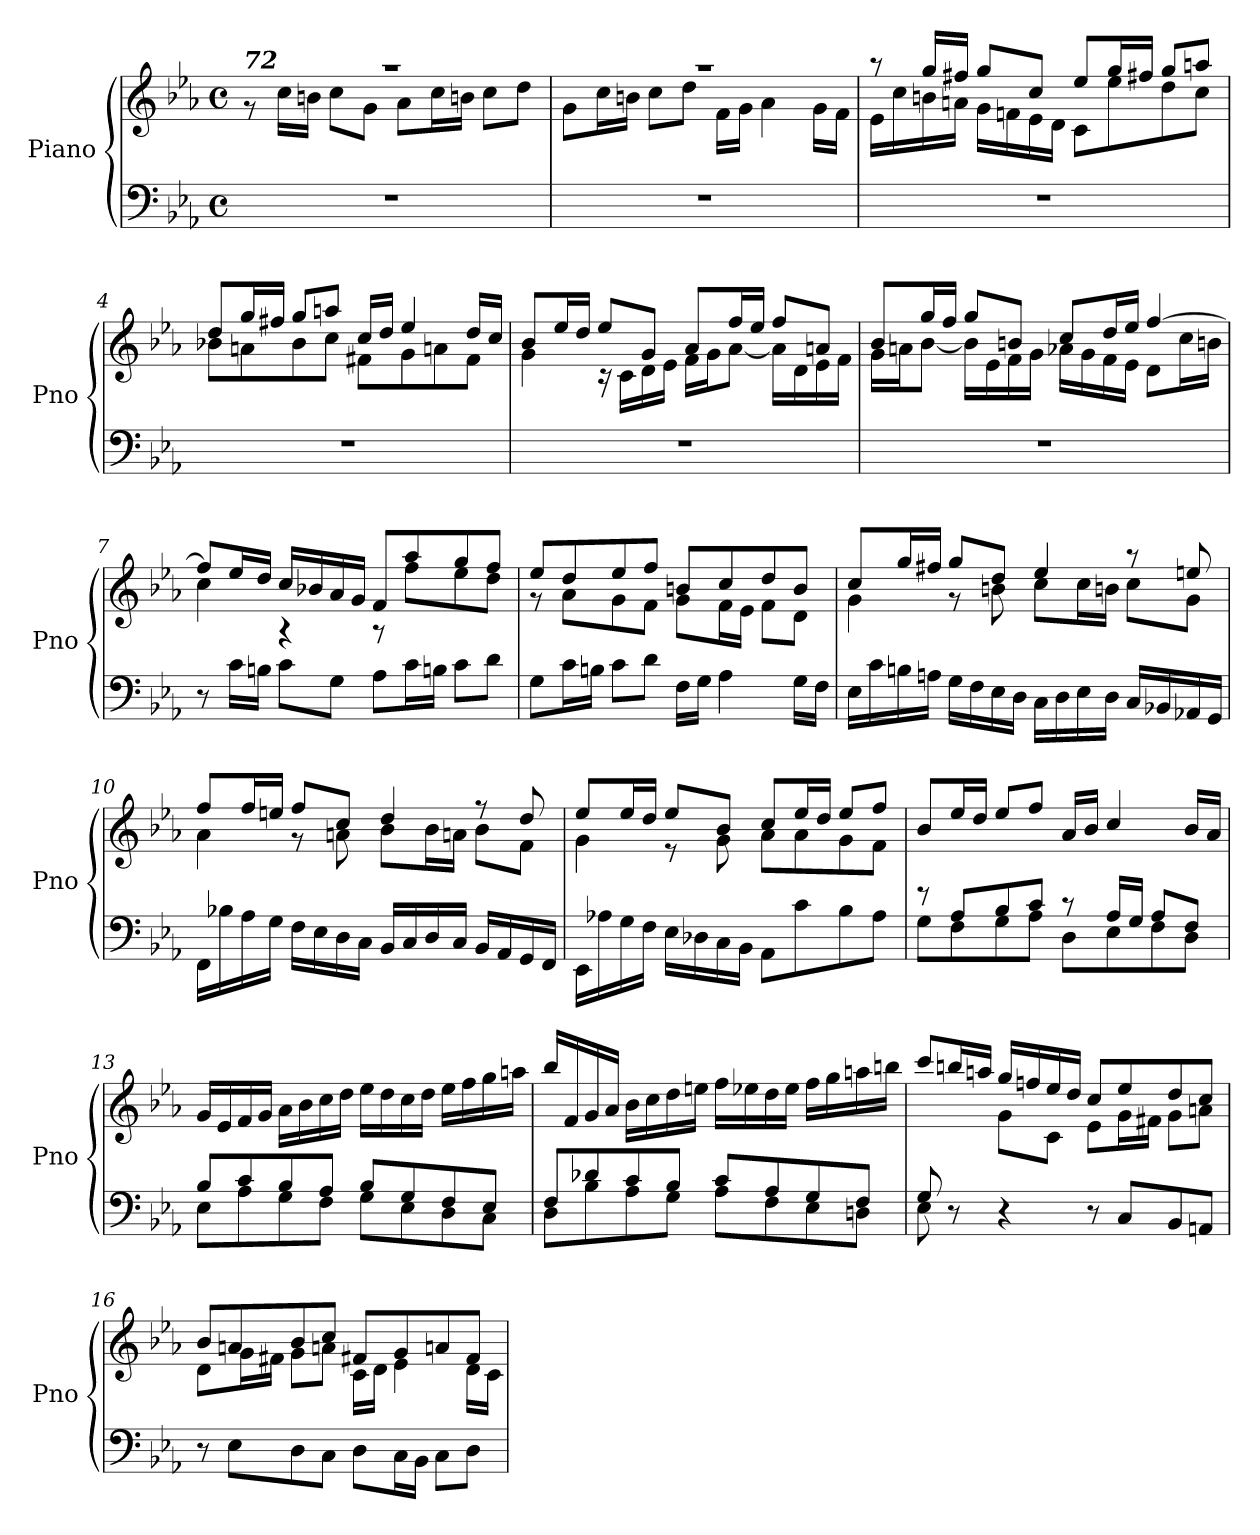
**kern	**kern
*part1	*part1
*staff2	*staff1
*I"Piano	*
*I'Pno	*
*clefF4	*clefG2
*k[b-e-a-]	*k[b-e-a-]
*M4/4	*M4/4
*met(c)	*met(c)
=1	=1
*	*^
!	!LO:TX:a:Bi:t=72	!
1r	1r	8r
.	.	16cc\LL
.	.	16bn\JJ
.	.	8cc\L
.	.	8g\J
.	.	8a-\L
.	.	16cc\L
.	.	16bn\JJ
.	.	8cc\L
.	.	8dd\J
=2	=2	=2
1r	1r	8g\L
.	.	16cc\L
.	.	16bn\JJ
.	.	8cc\L
.	.	8dd\J
.	.	16f\LL
.	.	16g\JJ
.	.	4a-\
.	.	16g\LL
.	.	16f\JJ
=3	=3	=3
1r	8r	16e-\LL
.	.	16cc\
.	16gg/LL	16bn\
.	16ff#X/JJ	16an\JJ
.	8gg/L	16g\LL
.	.	16fn\
.	8cc/J	16e-\
.	.	16d\JJ
.	8ee-/L	8c\L
.	16gg/L	8ee-\
.	16ff#X/JJ	.
.	8gg/L	8dd\
.	8aan/J	8cc\J
!!LO:LB:g=z	!!
=4	=4	=4
1r	8dd/L	8b-X\L
.	16gg/L	8an\
.	16ff#X/JJ	.
.	8gg/L	8b-\
.	8aan/J	8cc\J
.	16cc/LL	8f#X\L
.	16dd/JJ	.
.	4ee-/	8g\
.	.	8an\
.	16dd/LL	8f#\J
.	16cc/JJ	.
=5	=5	=5
1r	8b-/L	4g\
.	16ee-/L	.
.	16dd/JJ	.
.	8ee-/L	16r
.	.	16c\LL
.	8g/J	16d\
.	.	16e-\JJ
.	8a-/L	16f\LL
.	.	16g\J
.	16ff/L	[8a-\J
.	16ee-/JJ	.
.	8ff/L	16a-\LL]
.	.	16d\
.	8an/J	16e-\
.	.	16f\JJ
=6	=6	=6
1r	8b-/L	16g\LL
.	.	16an\J
.	16gg/L	[8b-\J
.	16ff/JJ	.
.	8gg/L	16b-\LL]
.	.	16e-\
.	8bn/J	16f\
.	.	16g\JJ
.	8cc/L	16a-X\LL
.	.	16g\
.	16dd/L	16f\
.	16ee-/JJ	16e-\JJ
.	[4ff/	8d\L
.	.	16cc\L
.	.	16bn\JJ
!!LO:LB:g=z	!!
=7	=7	=7
8r	8ff/L]	4cc\
16c\LL	16ee-/L	.
16Bn\JJ	16dd/JJ	.
8c\L	16cc/LL	4r
.	16b-X/	.
8G\J	16a-/	.
.	16g/JJ	.
8A-\L	8f/L	8r
16c\L	8aa-/	8ff\L
16Bn\JJ	.	.
8c\L	8gg/	8ee-\
8d\J	8ff/J	8dd\J
=8	=8	=8
8G\L	8ee-/L	8r
16c\L	8dd/	8a-\L
16Bn\JJ	.	.
8c\L	8ee-/	8g\
8d\J	8ff/J	8f\J
16F\LL	8bn/L	8g\L
16G\JJ	.	.
4A-\	8cc/	16f\L
.	.	16e-\JJ
.	8dd/	8f\L
16G\LL	8b/J	8d\J
16F\JJ	.	.
=9	=9	=9
16E-\LL	8cc/L	4g\
16c\	.	.
16Bn\	16gg/L	.
16An\JJ	16ff#X/JJ	.
16G\LL	8gg/L	8r
16F\	.	.
16E-\	8dd/J	8bn\
16D\JJ	.	.
16C\LL	4ee-/	8cc\L
16D\	.	.
16E-\	.	16cc\L
16D\JJ	.	16bn\JJ
16C/LL	8r	8cc\L
16BB-X/	.	.
16AA-X/	8een/	8g\J
16GG/JJ	.	.
!!LO:LB:g=z	!!
=10	=10	=10
16FF/LL	8ff/L	4a-\
16B-X\	.	.
16A-\	16ff/L	.
16G\JJ	16een/JJ	.
16F\LL	8ff/L	8r
16E-\	.	.
16D\	8cc/J	8an\
16C\JJ	.	.
16BB-/LL	4dd/	8b-\L
16C/	.	.
16D/	.	16b-\L
16C/JJ	.	16an\JJ
16BB-/LL	8r	8b-\L
16AA-/	.	.
16GG/	8dd/	8f\J
16FF/JJ	.	.
=11	=11	=11
16EE-/LL	8ee-/L	4g\
16A-X\	.	.
16G\	16ee-/L	.
16F\JJ	16dd/JJ	.
16E-\LL	8ee-/L	8r
16D-X\	.	.
16C\	8b-/J	8g\
16BB-\JJ	.	.
8AA-/L	8cc/L	8a-\L
8c\	16ee-/L	8a-\
.	16dd/JJ	.
8B-\	8ee-/L	8g\
8A-\J	8ff/J	8f\J
*	*v	*v
=12	=12
*^	*
8r	8G\L	8b-/L
8A-/L	8F\	16ee-/L
.	.	16dd/JJ
8B-/	8G\	8ee-/L
8c/J	8A-\J	8ff/J
8r	8D\L	16a-/LL
.	.	16b-/JJ
16A-/LL	8E-\	4cc/
16G/JJ	.	.
8A-/L	8F\	.
8F/J	8D\J	16b-/LL
.	.	16a-/JJ
!!LO:LB:g=z
=13	=13	=13
8B-/L	8E-\L	16g/LL
.	.	16e-/
8c/	8A-\	16f/
.	.	16g/JJ
8B-/	8G\	16a-\LL
.	.	16b-\
8A-/J	8F\J	16cc\
.	.	16dd\JJ
8B-/L	8G\L	16ee-\LL
.	.	16dd\
8G/	8E-\	16cc\
.	.	16dd\JJ
8F/	8D\	16ee-\LL
.	.	16ff\
8E-/J	8C\J	16gg\
.	.	16aan\JJ
=14	=14	=14
8F/L	8D\L	16bb-\LL
.	.	16f/
8d-X/	8B-\	16g/
.	.	16a-/JJ
8c/	8A-\	16b-\LL
.	.	16cc\
8B-/J	8G\J	16dd\
.	.	16een\JJ
8c/L	8A-\L	16ff\LL
.	.	16ee-X\
8A-/	8F\	16dd\
.	.	16ee-\JJ
8G/	8E-\	16ff\LL
.	.	16gg\
8F/J	8Dn\J	16aan\
.	.	16bbn\JJ
=15	=15	=15
*	*	*^
8G/L	8E-\	8ccc/L	8ryy
2..ryy	8r	16bbn/L	16g\L
.	.	16aan/JJ	16f#X\JJ
.	4r	16gg/LL	8g\L
.	.	16ffn/	.
.	.	16ee-/	8c\J
.	.	16dd/JJ	.
.	8r	8cc/L	8e-\L
.	8C/L	8ee-/	16g\L
.	.	.	16f#X\JJ
.	8BB-/	8dd/	8g\L
.	8AAn/J	8cc/J	8an\J
*v	*v	*	*
!!LO:PB:g=z	!!
=16	=16	=16
8r	8b-/L	8d\L
8E-\L	8an/	16g\L
.	.	16f#X\JJ
8D\	8b-/	8g\L
8C\J	8cc/J	8an\J
8D\L	8f#X/L	16c\LL
.	.	16d\JJ
16C\L	8g/	4e-\
16BB-\JJ	.	.
8C\L	8an/	.
8D\J	8f#/J	16d\LL
.	.	16c\JJ
*	*v	*v
=	=
*-	*-
